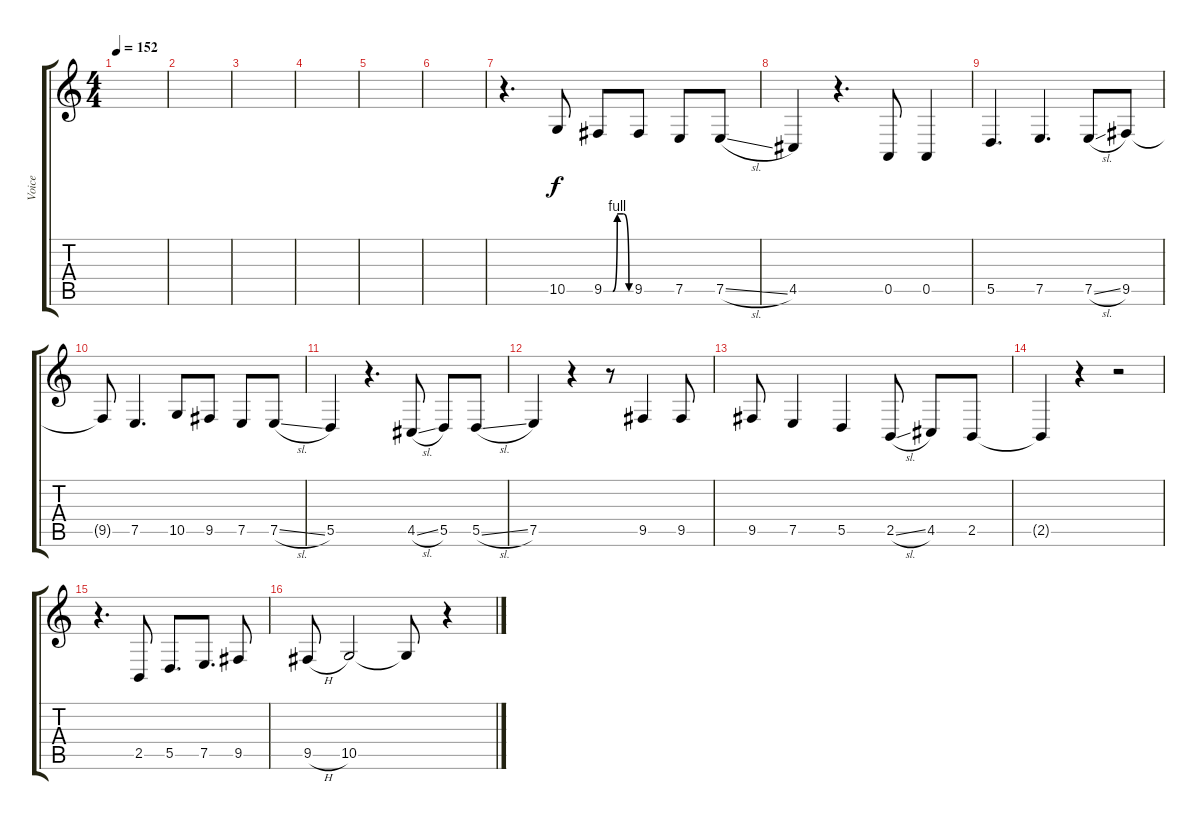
\track ("Voice" "Voice") {instrument lead6voice}
\staff {score tabs}
\tuning (E4 B3 G3 D3 A2 E2) {hide}
\ts (4 4)
\tempo 152
\clef g2
\ks c
|
|
|
|
|
|
r.4{d} 10.5.8 9.5{be (custom 0 0 20 0 30 4 44 4 56 0 60 0)}.8 9.5.8 7.5.8 7.5{sl}.8 |
4.5.4 r.4{d} 0.5.8 0.5.4 |
5.5.4{d} 7.5.4{d} 7.5{sl}.8 9.5.8 |
9.5{t}.8 7.5.4{d} 10.5.8 9.5.8 7.5.8 7.5{sl}.8 |
5.5.4 r.4{d} 4.5{sl}.8 5.5.8 5.5{sl}.8 |
7.5.4 r.4 r.8 9.5.4 9.5.8 |
9.5.8 7.5.4 5.5.4 2.5{sl}.8 4.5.8 2.5.8 |
2.5{t}.4 r.4 r.2 |
r.4{d} 2.5.8 5.5.8{d} 7.5.8{d} 9.5.8 |
9.5{h}.8 10.5.2 10.5{t}.8 r.4
